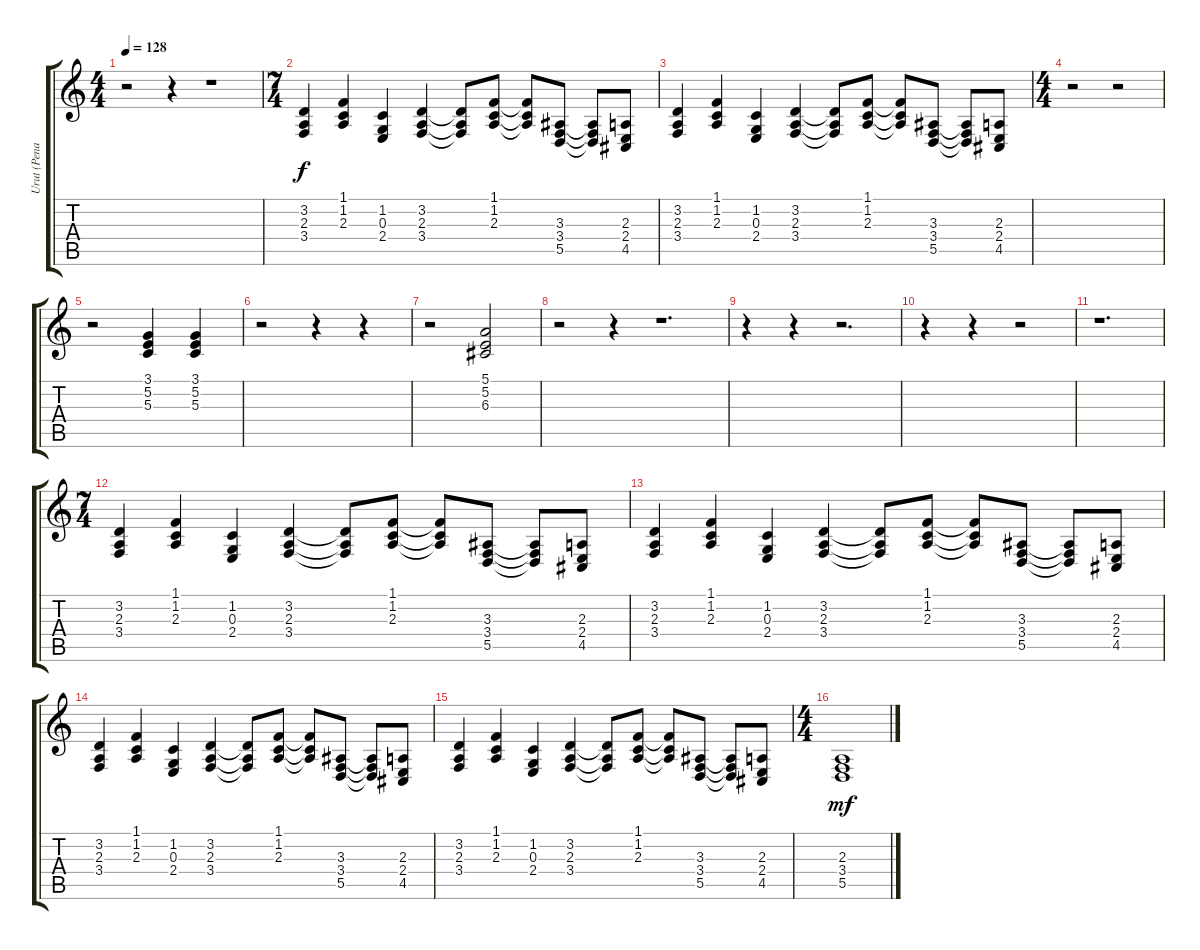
\track ("Urut (Pena Peninkilampi)" "Urut (Pena") {instrument rockorgan}
\staff {score tabs}
\tuning (E4 B3 G3 D3 A2 E2) {hide}
\ts (4 4)
\tempo 128
\clef g2
\ks c
r.2{dy f} r.4 r.1 |
\ts (7 4)
(3.2 2.3 3.4).4 (1.1 1.2 2.3).4 (1.2 0.3 2.4).4 (3.2 2.3 3.4).4 (3.2{t} 2.3{t} 3.4{t}).8 (1.1 1.2 2.3).8 (1.1{t} 1.2{t} 2.3{t}).8 (3.3 3.4 5.5).8 (3.3{t} 3.4{t} 5.5{t}).8 (2.3 2.4 4.5).8 |
(3.2 2.3 3.4).4 (1.1 1.2 2.3).4 (1.2 0.3 2.4).4 (3.2 2.3 3.4).4 (3.2{t} 2.3{t} 3.4{t}).8 (1.1 1.2 2.3).8 (1.1{t} 1.2{t} 2.3{t}).8 (3.3 3.4 5.5).8 (3.3{t} 3.4{t} 5.5{t}).8 (2.3 2.4 4.5).8 |
\ts (4 4)
r.2 r.2 |
r.2 (3.1 5.2 5.3).4 (3.1 5.2 5.3).4 |
r.2 r.4 r.4 |
r.2 (5.1 5.2 6.3).2 |
r.2 r.4 r.1{d} |
r.4 r.4 r.2{d} |
r.4 r.4 r.2 |
r.1{d} |
\ts (7 4)
(3.2 2.3 3.4).4 (1.1 1.2 2.3).4 (1.2 0.3 2.4).4 (3.2 2.3 3.4).4 (3.2{t} 2.3{t} 3.4{t}).8 (1.1 1.2 2.3).8 (1.1{t} 1.2{t} 2.3{t}).8 (3.3 3.4 5.5).8 (3.3{t} 3.4{t} 5.5{t}).8 (2.3 2.4 4.5).8 |
(3.2 2.3 3.4).4 (1.1 1.2 2.3).4 (1.2 0.3 2.4).4 (3.2 2.3 3.4).4 (3.2{t} 2.3{t} 3.4{t}).8 (1.1 1.2 2.3).8 (1.1{t} 1.2{t} 2.3{t}).8 (3.3 3.4 5.5).8 (3.3{t} 3.4{t} 5.5{t}).8 (2.3 2.4 4.5).8 |
(3.2 2.3 3.4).4 (1.1 1.2 2.3).4 (1.2 0.3 2.4).4 (3.2 2.3 3.4).4 (3.2{t} 2.3{t} 3.4{t}).8 (1.1 1.2 2.3).8 (1.1{t} 1.2{t} 2.3{t}).8 (3.3 3.4 5.5).8 (3.3{t} 3.4{t} 5.5{t}).8 (2.3 2.4 4.5).8 |
(3.2 2.3 3.4).4 (1.1 1.2 2.3).4 (1.2 0.3 2.4).4 (3.2 2.3 3.4).4 (3.2{t} 2.3{t} 3.4{t}).8 (1.1 1.2 2.3).8 (1.1{t} 1.2{t} 2.3{t}).8 (3.3 3.4 5.5).8 (3.3{t} 3.4{t} 5.5{t}).8 (2.3 2.4 4.5).8 |
\ts (4 4)
(2.3 3.4 5.5).1{dy mf}
